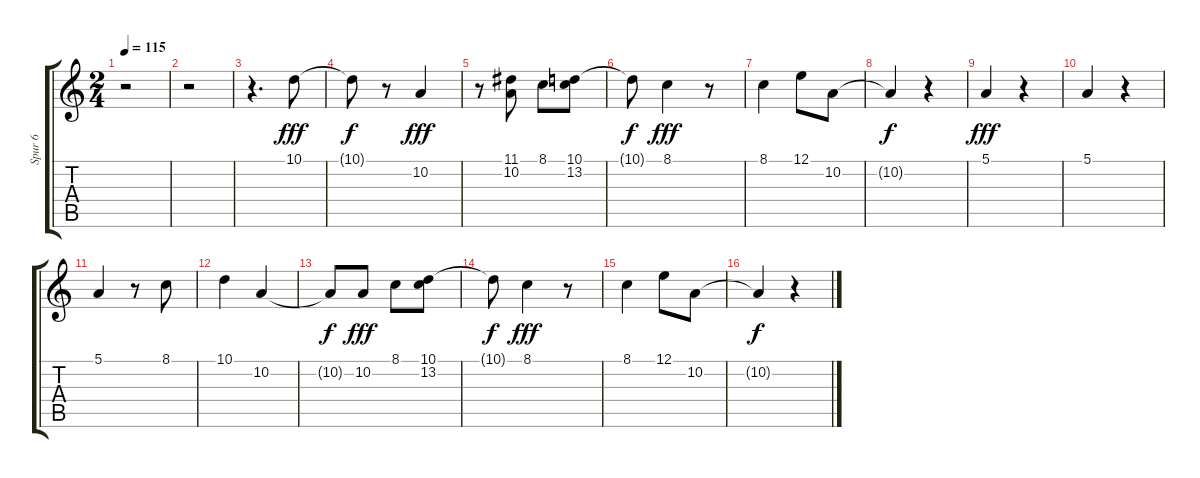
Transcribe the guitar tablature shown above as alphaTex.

\track ("Spur 6" "Spur 6") {instrument lead5charang}
\staff {score tabs}
\tuning (E4 B3 G3 D3 A2 E2) {hide}
\ts (2 4)
\tempo 115
\clef g2
\ks c
r.2{dy fff instrument lead5charang} |
r.2 |
r.4{d} 10.1.8 |
10.1{t}.8{dy f} r.8 10.2.4{dy fff} |
r.8 (11.1 10.2).8 8.1.8 (10.1 13.2).8 |
10.1{t}.8{dy f} 8.1.4{dy fff} r.8 |
8.1.4 12.1.8 10.2.8 |
10.2{t}.4{dy f} r.4 |
5.1.4{dy fff} r.4 |
5.1.4 r.4 |
5.1.4 r.8 8.1.8 |
10.1.4 10.2.4 |
10.2{t}.8{dy f} 10.2.8{dy fff} 8.1.8 (10.1 13.2).8 |
10.1{t}.8{dy f} 8.1.4{dy fff} r.8 |
8.1.4 12.1.8 10.2.8 |
10.2{t}.4{dy f} r.4
